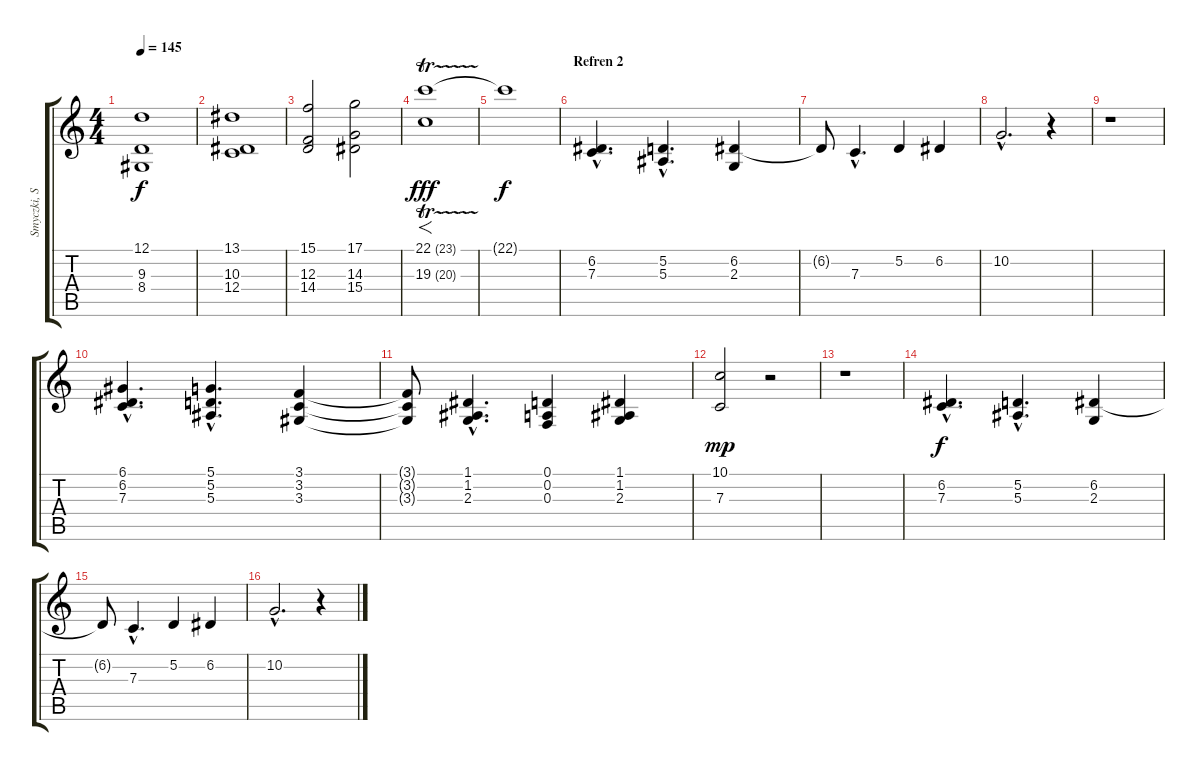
\track ("Smyczki, SFX" "Smyczki, S") {instrument stringensemble2}
\staff {score tabs}
\tuning (D4 A3 F3 C3 G2 C2) {hide}
\ts (4 4)
\tempo 145
\clef g2
\ks c
(12.1{t} 9.3{t} 8.4{t}).1{dy f} |
(13.1 10.3 12.4).1 |
(15.1 12.3 14.4).2 (17.1 14.3 15.4).2 |
(22.1{tr (23 64)} 19.3{tr (20 64)}).1{f dy fff} |
22.1{t}.1{dy f} |
\section ("" "Refren 2")
(6.2{hac} 7.3{hac}).4{d} (5.2{hac} 5.3{hac}).4{d} (6.2 2.3).4 |
6.2{t}.8 7.3{hac}.4{d} 5.2.4 6.2.4 |
10.2{hac}.2{d} r.4 |
r.1 |
(6.1{hac} 6.2{hac} 7.3{hac}).4{d volume 16} (5.1{hac} 5.2{hac} 5.3{hac}).4{d} (3.1 3.2 3.3).4 |
(3.1{t} 3.2{t} 3.3{t}).8 (1.1{hac} 1.2{hac} 2.3{hac}).4{d} (0.1 0.2 0.3).4 (1.1 1.2 2.3).4 |
(10.1 7.3).2{dy mp} r.2 |
r.1 |
(6.2{hac} 7.3{hac}).4{d dy f volume 12} (5.2{hac} 5.3{hac}).4{d} (6.2 2.3).4 |
6.2{t}.8 7.3{hac}.4{d} 5.2.4 6.2.4 |
10.2{hac}.2{d} r.4
